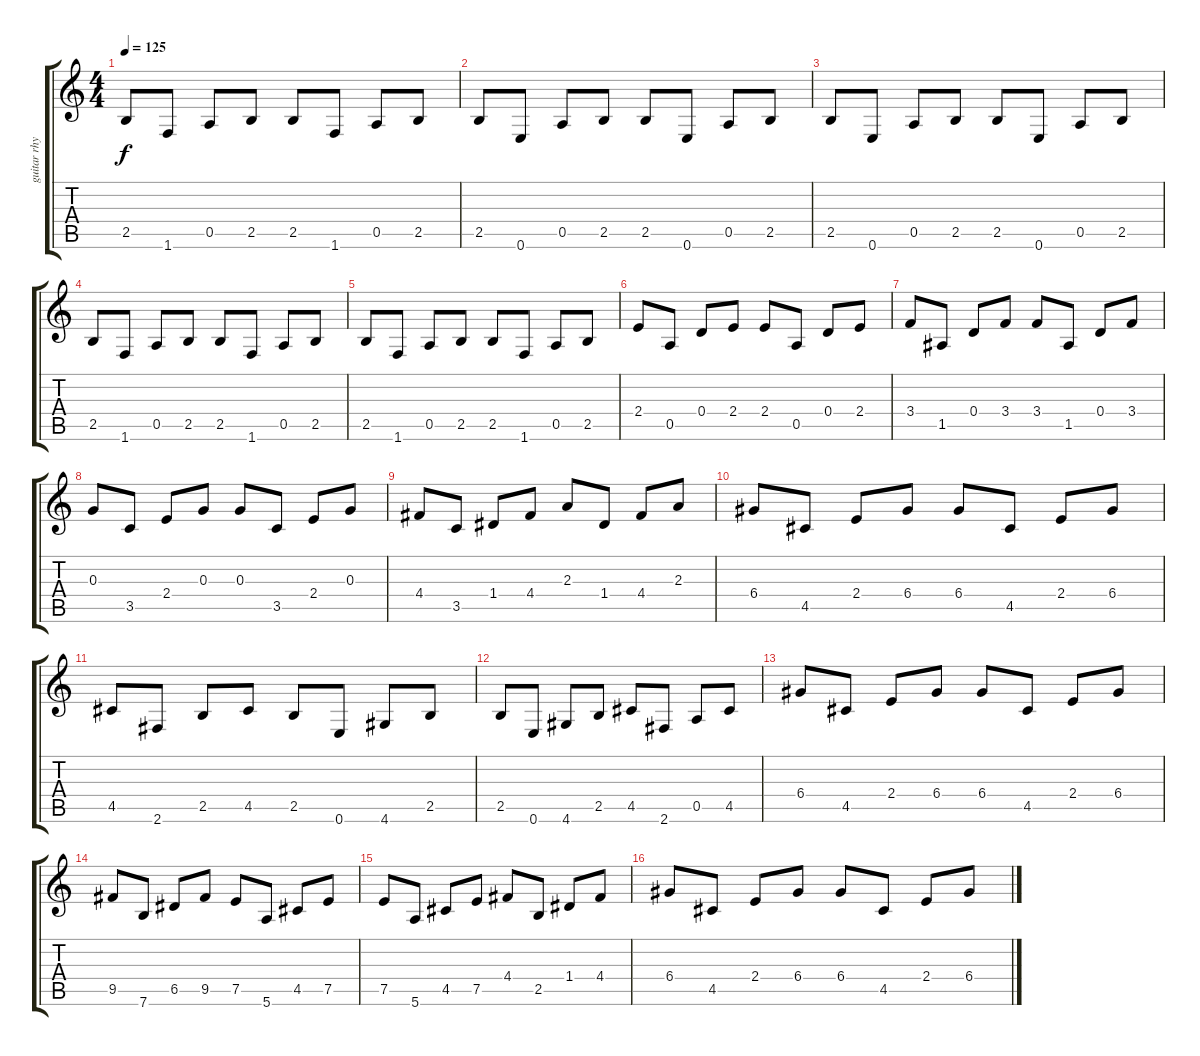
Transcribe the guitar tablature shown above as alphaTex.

\track ("guitar rhym" "guitar rhy") {instrument overdrivenguitar}
\staff {score tabs}
\tuning (E4 B3 G3 D3 A2 E2) {hide}
\ts (4 4)
\tempo 125
\clef g2
\ks c
2.5.8{dy f} 1.6.8 0.5.8 2.5.8 2.5.8 1.6.8 0.5.8 2.5.8 |
2.5.8 0.6.8 0.5.8 2.5.8 2.5.8 0.6.8 0.5.8 2.5.8 |
2.5.8 0.6.8 0.5.8 2.5.8 2.5.8 0.6.8 0.5.8 2.5.8 |
2.5.8 1.6.8 0.5.8 2.5.8 2.5.8 1.6.8 0.5.8 2.5.8 |
2.5.8 1.6.8 0.5.8 2.5.8 2.5.8 1.6.8 0.5.8 2.5.8 |
2.4.8 0.5.8 0.4.8 2.4.8 2.4.8 0.5.8 0.4.8 2.4.8 |
3.4.8 1.5.8 0.4.8 3.4.8 3.4.8 1.5.8 0.4.8 3.4.8 |
0.3.8 3.5.8 2.4.8 0.3.8 0.3.8 3.5.8 2.4.8 0.3.8 |
4.4.8 3.5.8 1.4.8 4.4.8 2.3.8 1.4.8 4.4.8 2.3.8 |
6.4.8 4.5.8 2.4.8 6.4.8 6.4.8 4.5.8 2.4.8 6.4.8 |
4.5.8 2.6.8 2.5.8 4.5.8 2.5.8 0.6.8 4.6.8 2.5.8 |
2.5.8 0.6.8 4.6.8 2.5.8 4.5.8 2.6.8 0.5.8 4.5.8 |
6.4.8 4.5.8 2.4.8 6.4.8 6.4.8 4.5.8 2.4.8 6.4.8 |
9.5.8 7.6.8 6.5.8 9.5.8 7.5.8 5.6.8 4.5.8 7.5.8 |
7.5.8 5.6.8 4.5.8 7.5.8 4.4.8 2.5.8 1.4.8 4.4.8 |
6.4.8 4.5.8 2.4.8 6.4.8 6.4.8 4.5.8 2.4.8 6.4.8
